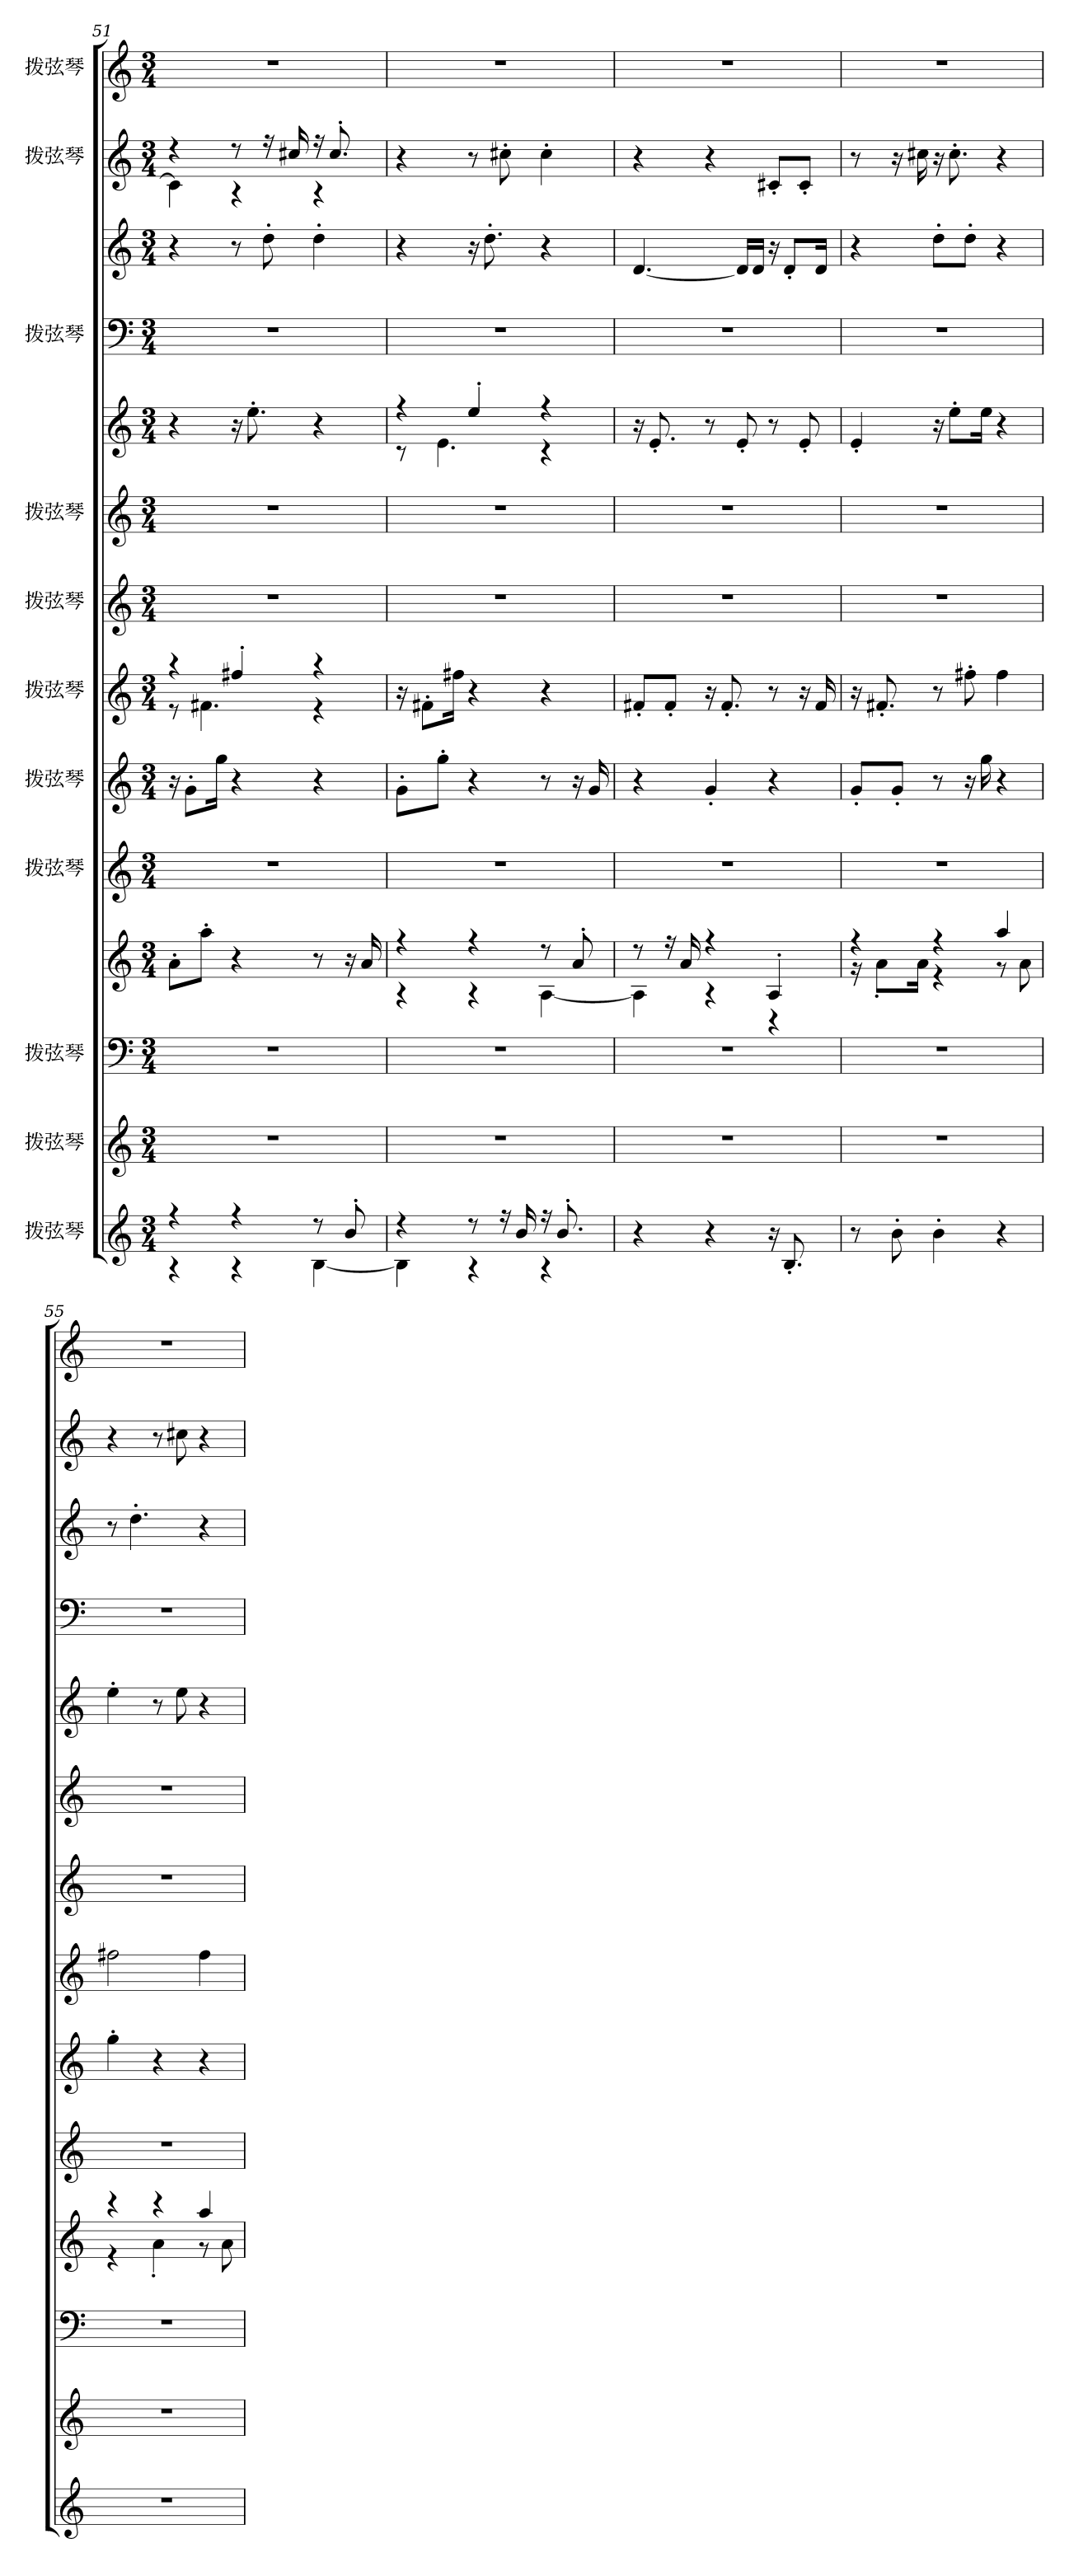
**kern	**kern	**kern	**kern	**kern	**kern	**kern	**kern	**kern	**kern	**kern	**kern	**kern	**kern
*part11	*part10	*part9	*part9	*part8	*part7	*part6	*part5	*part4	*part4	*part3	*part3	*part2	*part1
*staff14	*staff13	*staff12	*staff11	*staff10	*staff9	*staff8	*staff7	*staff6	*staff5	*staff4	*staff3	*staff2	*staff1
*I"拨弦琴	*I"拨弦琴	*I"拨弦琴	*	*I"拨弦琴	*I"拨弦琴	*I"拨弦琴	*I"拨弦琴	*I"拨弦琴	*	*I"拨弦琴	*	*I"拨弦琴	*I"拨弦琴
*clefG2	*clefG2	*clefF4	*clefG2	*clefG2	*clefG2	*clefG2	*clefG2	*clefG2	*clefG2	*clefF4	*clefG2	*clefG2	*clefG2
*k[]	*k[]	*k[]	*k[]	*k[]	*k[]	*k[]	*k[]	*k[]	*k[]	*k[]	*k[]	*k[]	*k[]
*M3/4	*M3/4	*M3/4	*M3/4	*M3/4	*M3/4	*M3/4	*M3/4	*M3/4	*M3/4	*M3/4	*M3/4	*M3/4	*M3/4
=51	=51	=51	=51	=51	=51	=51	=51	=51	=51	=51	=51	=51	=51
*^	*	*	*	*	*	*^	*	*	*	*	*	*^	*
4r	4r	2.r	2.r	8a'\L	2.r	16r	4r	8r	2.r	2.r	4r	2.r	4r	4r	4c#\]	2.r
.	.	.	.	.	.	8g'\L	.	.	.	.	.	.	.	.	.	.
.	.	.	.	8aa'\J	.	.	.	4.f#X\	.	.	.	.	.	.	.	.
.	.	.	.	.	.	16gg\Jk	.	.	.	.	.	.	.	.	.	.
4r	4r	.	.	4r	.	4r	4ff#X'/	.	.	.	16r	.	8r	8r	4r	.
.	.	.	.	.	.	.	.	.	.	.	8.ee'\	.	.	.	.	.
.	.	.	.	.	.	.	.	.	.	.	.	.	8dd'\	16r	.	.
.	.	.	.	.	.	.	.	.	.	.	.	.	.	16cc#X/	.	.
8r	[4B\	.	.	8r	.	4r	4r	4r	.	.	4r	.	4dd'\	16r	4r	.
.	.	.	.	.	.	.	.	.	.	.	.	.	.	8.cc#'/	.	.
8b'/	.	.	.	16r	.	.	.	.	.	.	.	.	.	.	.	.
.	.	.	.	16a/	.	.	.	.	.	.	.	.	.	.	.	.
*	*	*	*	*	*	*	*v	*v	*	*	*	*	*	*v	*v	*
!!LO:PB:g=z
=52	=52	=52	=52	=52	=52	=52	=52	=52	=52	=52	=52	=52	=52	=52
*	*	*	*	*^	*	*	*	*	*	*^	*	*	*	*
4r	4B\]	2.r	2.r	4r	4r	2.r	8g'\L	16r	2.r	2.r	4r	8r	2.r	4r	4r	2.r
.	.	.	.	.	.	.	.	8f#X'\L	.	.	.	.	.	.	.	.
.	.	.	.	.	.	.	8gg'\J	.	.	.	.	4.e\	.	.	.	.
.	.	.	.	.	.	.	.	16ff#X\Jk	.	.	.	.	.	.	.	.
8r	4r	.	.	4r	4r	.	4r	4r	.	.	4ee'/	.	.	16r	8r	.
.	.	.	.	.	.	.	.	.	.	.	.	.	.	8.dd'\	.	.
16r	.	.	.	.	.	.	.	.	.	.	.	.	.	.	8cc#X'\	.
16b/	.	.	.	.	.	.	.	.	.	.	.	.	.	.	.	.
16r	4r	.	.	8r	[4A\	.	8r	4r	.	.	4r	4r	.	4r	4cc#'\	.
8.b'/	.	.	.	.	.	.	.	.	.	.	.	.	.	.	.	.
.	.	.	.	8a'/	.	.	16r	.	.	.	.	.	.	.	.	.
.	.	.	.	.	.	.	16g/	.	.	.	.	.	.	.	.	.
*v	*v	*	*	*	*	*	*	*	*	*	*v	*v	*	*	*	*
=53	=53	=53	=53	=53	=53	=53	=53	=53	=53	=53	=53	=53	=53	=53
4r	2.r	2.r	8r	4A\]	2.r	4r	8f#X'/L	2.r	2.r	16r	2.r	[4.d/	4r	2.r
.	.	.	.	.	.	.	.	.	.	8.e'/	.	.	.	.
.	.	.	16r	.	.	.	8f#'/J	.	.	.	.	.	.	.
.	.	.	16a/	.	.	.	.	.	.	.	.	.	.	.
4r	.	.	4r	4r	.	4g'/	16r	.	.	8r	.	.	4r	.
.	.	.	.	.	.	.	8.f#'/	.	.	.	.	.	.	.
.	.	.	.	.	.	.	.	.	.	8e'/	.	16d/LL]	.	.
.	.	.	.	.	.	.	.	.	.	.	.	16d/JJ	.	.
16r	.	.	4A'/	4r	.	4r	8r	.	.	8r	.	16r	8c#X'/L	.
8.B'/	.	.	.	.	.	.	.	.	.	.	.	8d'/L	.	.
.	.	.	.	.	.	.	16r	.	.	8e'/	.	.	8c#'/J	.
.	.	.	.	.	.	.	16f#/	.	.	.	.	16d/Jk	.	.
=54	=54	=54	=54	=54	=54	=54	=54	=54	=54	=54	=54	=54	=54	=54
8r	2.r	2.r	4r	16r	2.r	8g'/L	16r	2.r	2.r	4e'/	2.r	4r	8r	2.r
.	.	.	.	8a'\L	.	.	8.f#X'/	.	.	.	.	.	.	.
8b'\	.	.	.	.	.	8g'/J	.	.	.	.	.	.	16r	.
.	.	.	.	16a\Jk	.	.	.	.	.	.	.	.	16cc#X\	.
4b'\	.	.	4r	4r	.	8r	8r	.	.	16r	.	8dd'\L	16r	.
.	.	.	.	.	.	.	.	.	.	8ee'\L	.	.	8.cc#'\	.
.	.	.	.	.	.	16r	8ff#X'\	.	.	.	.	8dd'\J	.	.
.	.	.	.	.	.	16gg\	.	.	.	16ee\Jk	.	.	.	.
4r	.	.	4aa/	8r	.	4r	4ff#\	.	.	4r	.	4r	4r	.
.	.	.	.	8a\	.	.	.	.	.	.	.	.	.	.
=55	=55	=55	=55	=55	=55	=55	=55	=55	=55	=55	=55	=55	=55	=55
2.r	2.r	2.r	4r	4r	2.r	4gg'\	2ff#X\	2.r	2.r	4ee'\	2.r	8r	4r	2.r
.	.	.	.	.	.	.	.	.	.	.	.	4.dd'\	.	.
.	.	.	4r	4a'\	.	4r	.	.	.	8r	.	.	8r	.
.	.	.	.	.	.	.	.	.	.	8ee\	.	.	8cc#X\	.
.	.	.	4aa/	8r	.	4r	4ff#\	.	.	4r	.	4r	4r	.
.	.	.	.	8a\	.	.	.	.	.	.	.	.	.	.
*	*	*	*v	*v	*	*	*	*	*	*	*	*	*	*
=	=	=	=	=	=	=	=	=	=	=	=	=	=
*-	*-	*-	*-	*-	*-	*-	*-	*-	*-	*-	*-	*-	*-
